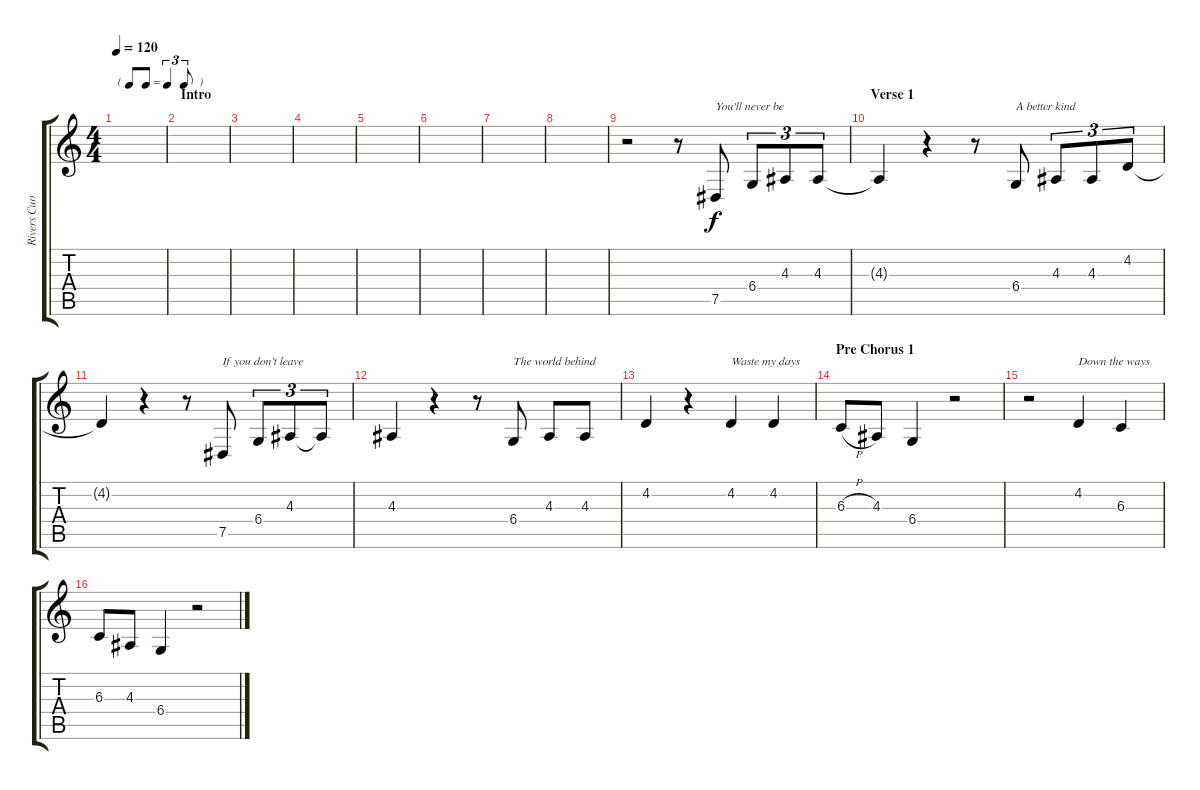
\track ("Rivers Cuomo - Vocals" "Rivers Cuo") {instrument altosax}
\staff {score tabs}
\tuning (Eb4 Bb3 Gb3 Db3 Ab2 Eb2) {hide}
\ts (4 4)
\tf triplet8th
\tempo 120
\clef g2
\ks c
|
\section ("" "Intro")
|
|
|
|
|
|
|
r.2 r.8 7.5.8{txt "You'll never be"} 6.4.8{tu (3 2)} 4.3.8{tu (3 2)} 4.3.8{tu (3 2)} |
\section ("" "Verse 1")
4.3{t}.4 r.4 r.8 6.4.8{txt "A better kind"} 4.3.8{tu (3 2)} 4.3.8{tu (3 2)} 4.2.8{tu (3 2)} |
4.2{t}.4 r.4 r.8 7.5.8{txt "If you don’t leave"} 6.4.8{tu (3 2)} 4.3.8{tu (3 2)} 4.3{t}.8{tu (3 2)} |
4.3.4 r.4 r.8 6.4.8{txt "The world behind"} 4.3.8 4.3.8 |
4.2.4 r.4 4.2.4{txt "Waste my days"} 4.2.4 |
\section ("" "Pre Chorus 1")
6.3{h}.8 4.3.8 6.4.4 r.2 |
r.2 4.2.4{txt "Down the ways"} 6.3.4 |
6.3.8 4.3.8 6.4.4 r.2
